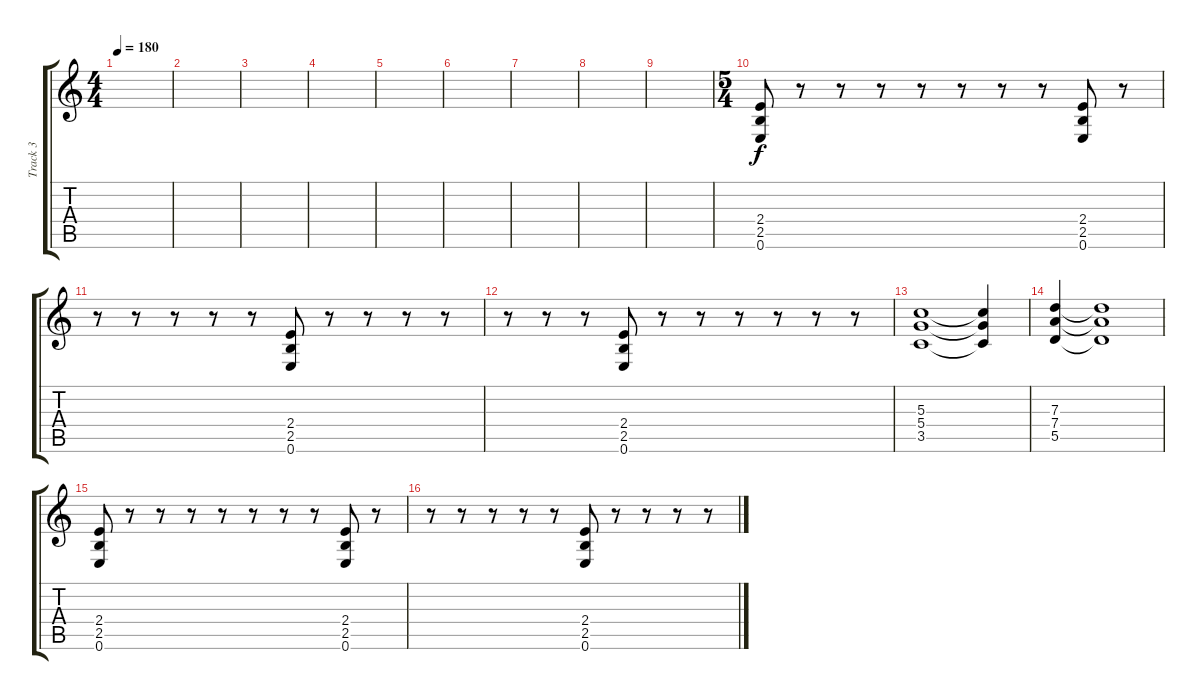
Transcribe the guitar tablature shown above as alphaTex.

\track ("Track 3" "Track 3") {instrument acousticguitarsteel}
\staff {score tabs}
\tuning (E4 B3 G3 D3 A2 E2) {hide}
\ts (4 4)
\tempo 180
\clef g2
\ks c
|
|
|
|
|
|
|
|
|
\ts (5 4)
(2.4 2.5 0.6).8{volume 16 instrument brightacousticpiano} r.8 r.8 r.8 r.8 r.8 r.8 r.8 (2.4 2.5 0.6).8 r.8 |
r.8 r.8 r.8 r.8 r.8 (2.4 2.5 0.6).8 r.8 r.8 r.8 r.8 |
r.8 r.8 r.8 (2.4 2.5 0.6).8 r.8 r.8 r.8 r.8 r.8 r.8 |
(5.3 5.4 3.5).1 (5.3{t} 5.4{t} 3.5{t}).4 |
(7.3 7.4 5.5).4 (7.3{t} 7.4{t} 5.5{t}).1 |
(2.4 2.5 0.6).8{volume 16 instrument brightacousticpiano} r.8 r.8 r.8 r.8 r.8 r.8 r.8 (2.4 2.5 0.6).8 r.8 |
r.8 r.8 r.8 r.8 r.8 (2.4 2.5 0.6).8 r.8 r.8 r.8 r.8
